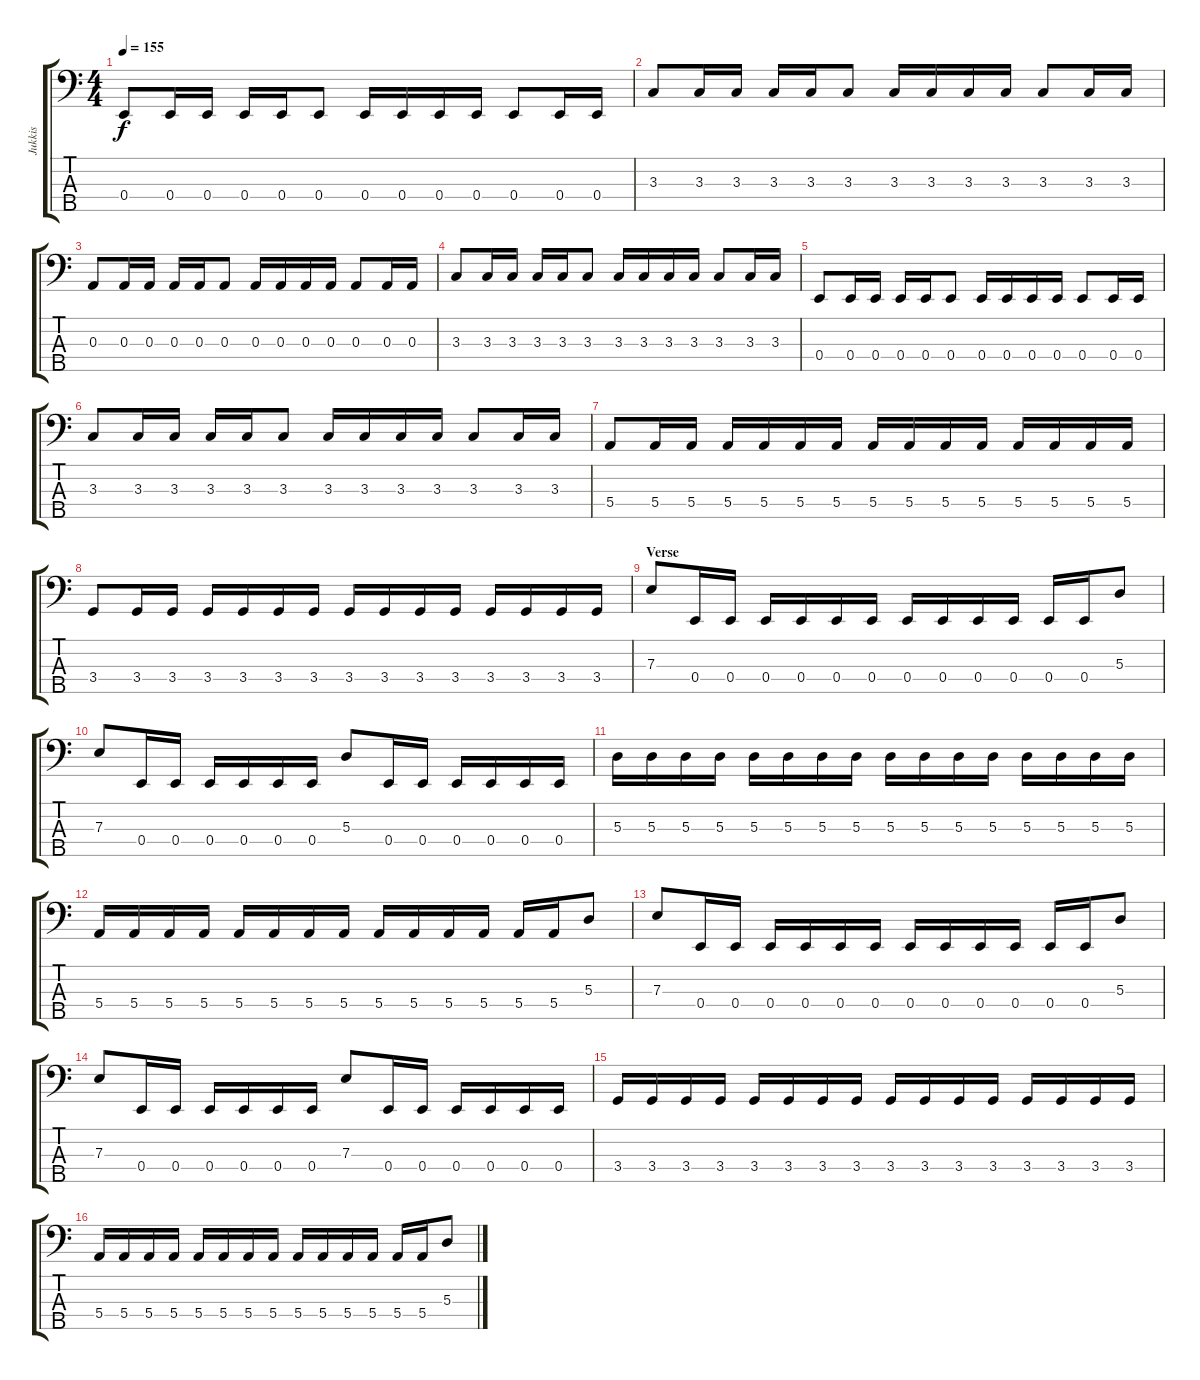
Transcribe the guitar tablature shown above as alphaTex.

\track ("Jukkis" "Jukkis") {instrument electricbasspick}
\staff {score tabs}
\tuning (G2 D2 A1 E1 B0) {hide}
\ts (4 4)
\tempo 155
\clef f4
\ks c
0.4.8{dy f} 0.4.16 0.4.16 0.4.16 0.4.16 0.4.8 0.4.16 0.4.16 0.4.16 0.4.16 0.4.8 0.4.16 0.4.16 |
3.3.8 3.3.16 3.3.16 3.3.16 3.3.16 3.3.8 3.3.16 3.3.16 3.3.16 3.3.16 3.3.8 3.3.16 3.3.16 |
0.3.8 0.3.16 0.3.16 0.3.16 0.3.16 0.3.8 0.3.16 0.3.16 0.3.16 0.3.16 0.3.8 0.3.16 0.3.16 |
3.3.8 3.3.16 3.3.16 3.3.16 3.3.16 3.3.8 3.3.16 3.3.16 3.3.16 3.3.16 3.3.8 3.3.16 3.3.16 |
0.4.8 0.4.16 0.4.16 0.4.16 0.4.16 0.4.8 0.4.16 0.4.16 0.4.16 0.4.16 0.4.8 0.4.16 0.4.16 |
3.3.8 3.3.16 3.3.16 3.3.16 3.3.16 3.3.8 3.3.16 3.3.16 3.3.16 3.3.16 3.3.8 3.3.16 3.3.16 |
5.4.8 5.4.16 5.4.16 5.4.16 5.4.16 5.4.16 5.4.16 5.4.16 5.4.16 5.4.16 5.4.16 5.4.16 5.4.16 5.4.16 5.4.16 |
3.4.8 3.4.16 3.4.16 3.4.16 3.4.16 3.4.16 3.4.16 3.4.16 3.4.16 3.4.16 3.4.16 3.4.16 3.4.16 3.4.16 3.4.16 |
\section ("" "Verse")
7.3.8 0.4.16 0.4.16 0.4.16 0.4.16 0.4.16 0.4.16 0.4.16 0.4.16 0.4.16 0.4.16 0.4.16 0.4.16 5.3.8 |
7.3.8 0.4.16 0.4.16 0.4.16 0.4.16 0.4.16 0.4.16 5.3.8 0.4.16 0.4.16 0.4.16 0.4.16 0.4.16 0.4.16 |
5.3.16 5.3.16 5.3.16 5.3.16 5.3.16 5.3.16 5.3.16 5.3.16 5.3.16 5.3.16 5.3.16 5.3.16 5.3.16 5.3.16 5.3.16 5.3.16 |
5.4.16 5.4.16 5.4.16 5.4.16 5.4.16 5.4.16 5.4.16 5.4.16 5.4.16 5.4.16 5.4.16 5.4.16 5.4.16 5.4.16 5.3.8 |
7.3.8 0.4.16 0.4.16 0.4.16 0.4.16 0.4.16 0.4.16 0.4.16 0.4.16 0.4.16 0.4.16 0.4.16 0.4.16 5.3.8 |
7.3.8 0.4.16 0.4.16 0.4.16 0.4.16 0.4.16 0.4.16 7.3.8 0.4.16 0.4.16 0.4.16 0.4.16 0.4.16 0.4.16 |
3.4.16 3.4.16 3.4.16 3.4.16 3.4.16 3.4.16 3.4.16 3.4.16 3.4.16 3.4.16 3.4.16 3.4.16 3.4.16 3.4.16 3.4.16 3.4.16 |
5.4.16 5.4.16 5.4.16 5.4.16 5.4.16 5.4.16 5.4.16 5.4.16 5.4.16 5.4.16 5.4.16 5.4.16 5.4.16 5.4.16 5.3.8
